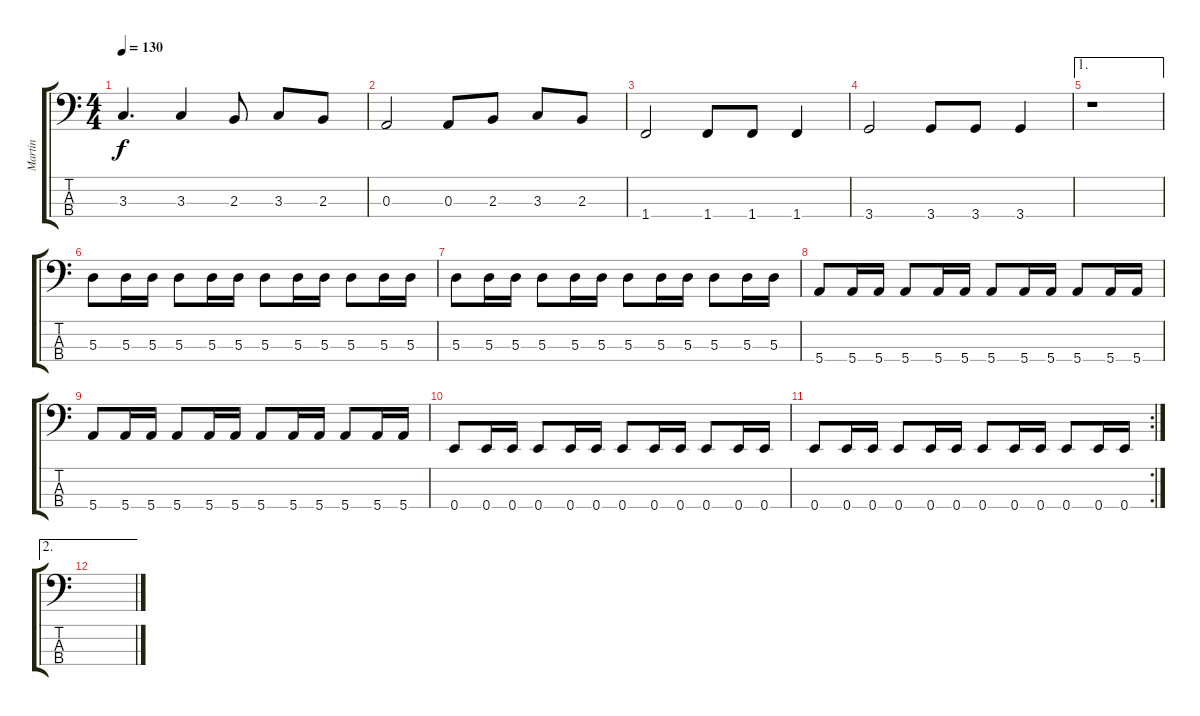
\track ("Martin" "Martin") {instrument electricbasspick}
\staff {score tabs}
\tuning (G2 D2 A1 E1) {hide}
\ts (4 4)
\tempo 130
\clef f4
\ks c
3.3.4{d dy f} 3.3.4 2.3.8 3.3.8 2.3.8 |
0.3.2 0.3.8 2.3.8 3.3.8 2.3.8 |
1.4.2 1.4.8 1.4.8 1.4.4 |
3.4.2 3.4.8 3.4.8 3.4.4 |
\ae 1
r.1 |
5.3.8 5.3.16 5.3.16 5.3.8 5.3.16 5.3.16 5.3.8 5.3.16 5.3.16 5.3.8 5.3.16 5.3.16 |
5.3.8 5.3.16 5.3.16 5.3.8 5.3.16 5.3.16 5.3.8 5.3.16 5.3.16 5.3.8 5.3.16 5.3.16 |
5.4.8 5.4.16 5.4.16 5.4.8 5.4.16 5.4.16 5.4.8 5.4.16 5.4.16 5.4.8 5.4.16 5.4.16 |
5.4.8 5.4.16 5.4.16 5.4.8 5.4.16 5.4.16 5.4.8 5.4.16 5.4.16 5.4.8 5.4.16 5.4.16 |
0.4.8 0.4.16 0.4.16 0.4.8 0.4.16 0.4.16 0.4.8 0.4.16 0.4.16 0.4.8 0.4.16 0.4.16 |
\rc 2
0.4.8 0.4.16 0.4.16 0.4.8 0.4.16 0.4.16 0.4.8 0.4.16 0.4.16 0.4.8 0.4.16 0.4.16 |
\ae 2
